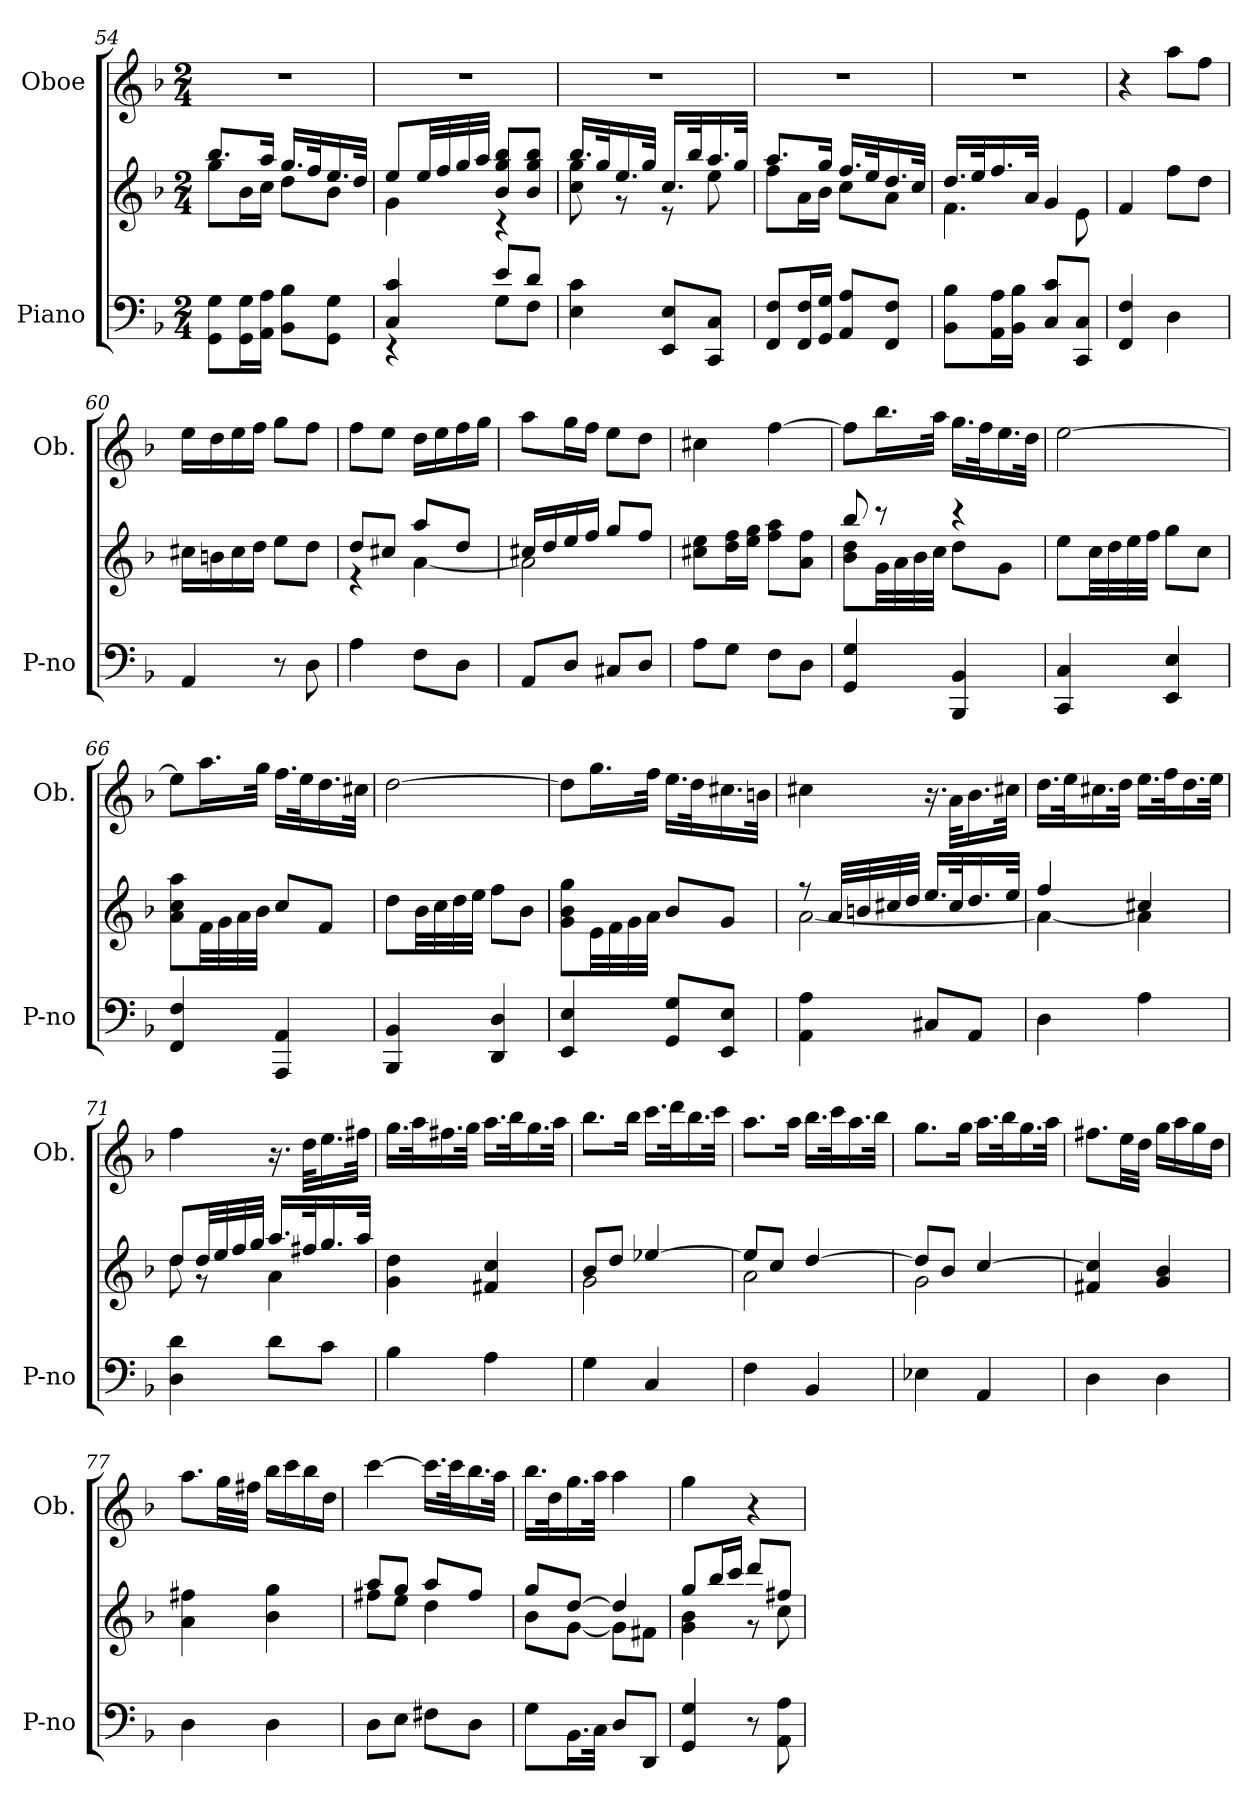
**kern	**kern	**kern
*part2	*part2	*part1
*staff3	*staff2	*staff1
*I"Piano	*	*I"Oboe
*I'P-no	*	*I'Ob.
*clefF4	*clefG2	*clefG2
*k[b-]	*k[b-]	*k[b-]
*M2/4	*M2/4	*M2/4
=54	=54	=54
*	*^	*
8GG\ 8G\L	8.bb-/L	8gg\L	2r
16GG\ 16G\L	.	16b-\L	.
16AA\ 16A\JJ	16aa/Jk	16cc\JJ	.
8BB-\ 8B-\L	16.gg/LL	8dd\L	.
.	32ff/K	.	.
8GG\ 8G\J	16.ee/	8b-\J	.
.	32dd/JJk	.	.
=55	=55	=55	=55
*^	*	*	*
4C/ 4c/	4r	8ee/L	4g\	2r
.	.	32ee/LL	.	.
.	.	32ff/	.	.
.	.	32gg/	.	.
.	.	32aa/JJJ	.	.
8e/L	8G\L	8b-/ 8gg/ 8bb-/L	4r	.
8d/J	8F\J	8b-/ 8gg/ 8bb-/J	.	.
*v	*v	*	*	*
!!LO:PB:g=z
=56	=56	=56	=56
4E\ 4c\	16.bb-/LL	8cc\ 8gg\	2r
.	32gg/K	.	.
.	16.ee/	8r	.
.	32gg/JJk	.	.
8EE/ 8E/L	16.cc/LL	8r	.
.	32bb-/K	.	.
8CC/ 8C/J	16.aa/	8ee\	.
.	32gg/JJk	.	.
=57	=57	=57	=57
8FF/ 8F/L	8.aa/L	8ff\L	2r
16FF/ 16F/L	.	16a\L	.
16GG/ 16G/JJ	16gg/Jk	16b-\JJ	.
8AA/ 8A/L	16.ff/LL	8cc\L	.
.	32ee/K	.	.
8FF/ 8F/J	16.dd/	8a\J	.
.	32cc/JJk	.	.
=58	=58	=58	=58
8BB-\ 8B-\L	16.dd/LL	4.f\	2r
.	32ee/K	.	.
16AA\ 16A\L	16.ff/	.	.
16BB-\ 16B-\JJ	.	.	.
.	32a/JJk	.	.
8C/ 8c/L	4g/	.	.
8CC/ 8C/J	.	8e\	.
*	*v	*v	*
=59	=59	=59
4FF/ 4F/	4f/	4r
4D\	8ff\L	8aa\L
.	8dd\J	8ff\J
=60	=60	=60
4AA/	16cc#X\LL	16ee\LL
.	16bn\	16dd\
.	16cc#\	16ee\
.	16dd\JJ	16ff\JJ
8r	8ee\L	8gg\L
8D\	8dd\J	8ff\J
=61	=61	=61
*	*^	*
4A\	8dd/L	4r	8ff\L
.	8cc#X/J	.	8ee\J
8F\L	8aa/L	[4a\	16dd\LL
.	.	.	16ee\
8D\J	8dd/J	.	16ff\
.	.	.	16gg\JJ
!!LO:LB:g=z
=62	=62	=62	=62
8AA/L	16cc#X/LL	2a\]	8aa\L
.	16dd/	.	.
8D/J	16ee/	.	16gg\L
.	16ff/JJ	.	16ff\JJ
8C#X/L	8gg/L	.	8ee\L
8D/J	8ff/J	.	8dd\J
*	*v	*v	*
=63	=63	=63
8A\L	8cc#X\ 8ee\L	4cc#X\
8G\J	16dd\ 16ff\L	.
.	16ee\ 16gg\JJ	.
8F\L	8ff\ 8aa\L	[4ff\
8D\J	8a\ 8ff\J	.
=64	=64	=64
*	*^	*
4GG/ 4G/	8bb-/	8b-\ 8dd\L	8ff\L]
.	8r	32g\LL	16.bb-\L
.	.	32a\	.
.	.	32b-\	.
.	.	32cc\JJJ	32aa\JJk
4BBB-/ 4BB-/	4r	8dd\L	16.gg\LL
.	.	.	32ff\K
.	.	8g\J	16.ee\
.	.	.	32dd\JJk
*	*v	*v	*
=65	=65	=65
4CC/ 4C/	8ee\L	[2ee\
.	32cc\LL	.
.	32dd\	.
.	32ee\	.
.	32ff\JJJ	.
4EE/ 4E/	8gg\L	.
.	8cc\J	.
=66	=66	=66
4FF/ 4F/	8a\ 8cc\ 8aa\L	8ee\L]
.	32f\LL	16.aa\L
.	32g\	.
.	32a\	.
.	32b-\JJJ	32gg\JJk
4AAA/ 4AA/	8cc/L	16.ff\LL
.	.	32ee\K
.	8f/J	16.dd\
.	.	32cc#X\JJk
!!LO:LB:g=z
=67	=67	=67
4BBB-/ 4BB-/	8dd\L	[2dd\
.	32b-\LL	.
.	32cc\	.
.	32dd\	.
.	32ee\JJJ	.
4DD/ 4D/	8ff\L	.
.	8b-\J	.
=68	=68	=68
4EE/ 4E/	8g\ 8b-\ 8gg\L	8dd\L]
.	32e\LL	16.gg\L
.	32f\	.
.	32g\	.
.	32a\JJJ	32ff\JJk
8GG/ 8G/L	8b-/L	16.ee\LL
.	.	32dd\K
8EE/ 8E/J	8g/J	16.cc#X\
.	.	32bn\JJk
=69	=69	=69
*	*^	*
4AA\ 4A\	8r	[2a\	4cc#X\
.	32a/LLL	.	.
.	32bn/	.	.
.	32cc#X/	.	.
.	32dd/JJJ	.	.
8C#X/L	16.ee/LL	.	16.r
.	32cc#/K	.	32a\KLL
8AA/J	16.dd/	.	16.b-\
.	32ee/JJk	.	32cc#X\JJk
=70	=70	=70	=70
4D\	4ff/	4a\_	16.dd\LL
.	.	.	32ee\K
.	.	.	16.cc#X\
.	.	.	32dd\JJk
4A\	4cc#X/	4a\]	16.ee\LL
.	.	.	32ff\K
.	.	.	16.dd\
.	.	.	32ee\JJk
!!LO:LB:g=z
=71	=71	=71	=71
4D\ 4d\	8dd/L	8dd\	4ff\
.	32dd/LL	8r	.
.	32ee/	.	.
.	32ff/	.	.
.	32gg/JJJ	.	.
8d\L	16.aa/LL	4a\	16.r
.	32ff#X/K	.	32dd\KLL
8c\J	16.gg/	.	16.ee\
.	32aa/JJk	.	32ff#X\JJk
*	*v	*v	*
=72	=72	=72
4B-\	4g\ 4dd\	16.gg\LL
.	.	32aa\K
.	.	16.ff#X\
.	.	32gg\JJk
4A\	4f#X/ 4cc/	16.aa\LL
.	.	32bb-\K
.	.	16.gg\
.	.	32aa\JJk
=73	=73	=73
*	*^	*
4G\	8b-/L	2g\	8.bb-\L
.	8dd/J	.	.
.	.	.	16bb-\Jk
4C/	[4ee-X/	.	16.ccc\LL
.	.	.	32ddd\K
.	.	.	16.bb-\
.	.	.	32ccc\JJk
=74	=74	=74	=74
4F\	8ee-/L]	2a\	8.aa\L
.	8cc/J	.	.
.	.	.	16aa\Jk
4BB-/	[4dd/	.	16.bb-\LL
.	.	.	32ccc\K
.	.	.	16.aa\
.	.	.	32bb-\JJk
!!LO:PB:g=z
=75	=75	=75	=75
4E-X\	8dd/L]	2g\	8.gg\L
.	8b-/J	.	.
.	.	.	16gg\Jk
4AA/	[4cc/	.	16.aa\LL
.	.	.	32bb-\K
.	.	.	16.gg\
.	.	.	32aa\JJk
*	*v	*v	*
=76	=76	=76
4D\	4f#X/ 4cc/]	8.ff#X\L
.	.	32ee\LL
.	.	32dd\JJJ
4D\	4g/ 4b-/	16gg\LL
.	.	16aa\
.	.	16gg\
.	.	16dd\JJ
=77	=77	=77
4D\	4a\ 4ff#X\	8.aa\L
.	.	32gg\LL
.	.	32ff#X\JJJ
4D\	4b-\ 4gg\	16bb-\LL
.	.	16ccc\
.	.	16bb-\
.	.	16dd\JJ
=78	=78	=78
*	*^	*
8D\L	8aa/L	8ff#X\L	[4ccc\
8E\J	8gg/J	8ee\J	.
8F#X\L	8aa/L	4dd\	16.ccc\LL]
.	.	.	32ccc\K
8D\J	8ff#/J	.	16.bb-\
.	.	.	32aa\JJk
=79	=79	=79	=79
8G\L	8gg/L	8b-\L	16.bb-\LL
.	.	.	32dd\K
16.BB-\L	[8dd/J	[8g\J	16.gg\
32C\JJk	.	.	32aa\JJk
8D/L	4dd/]	8g\L]	4aa\
8DD/J	.	8f#X\J	.
!!LO:LB:g=z
=80	=80	=80	=80
4GG/ 4G/	8gg/L	4g\ 4b-\	4gg\
.	16bb-/L	.	.
.	16ccc/JJ	.	.
8r	8ddd/L	8r	4r
8AA\ 8A\	8ff#X/J	8cc\	.
*	*v	*v	*
=	=	=
*-	*-	*-
